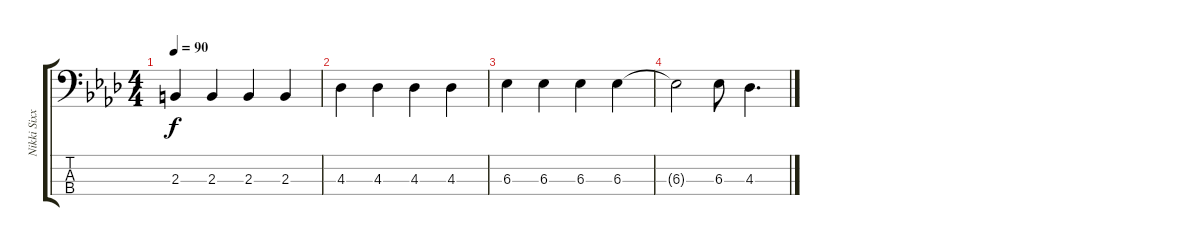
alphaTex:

\track ("Nikki Sixx" "Nikki Sixx") {instrument electricbassfinger}
\staff {score tabs}
\tuning (G2 D2 A1 E1) {hide}
\ts (4 4)
\tempo 90
\clef f4
\ks ab
2.3.4{dy f volume 2} 2.3.4 2.3.4 2.3.4 |
4.3.4 4.3.4 4.3.4 4.3.4 |
6.3.4 6.3.4 6.3.4 6.3.4 |
6.3{t}.2 6.3.8 4.3.4{d}
